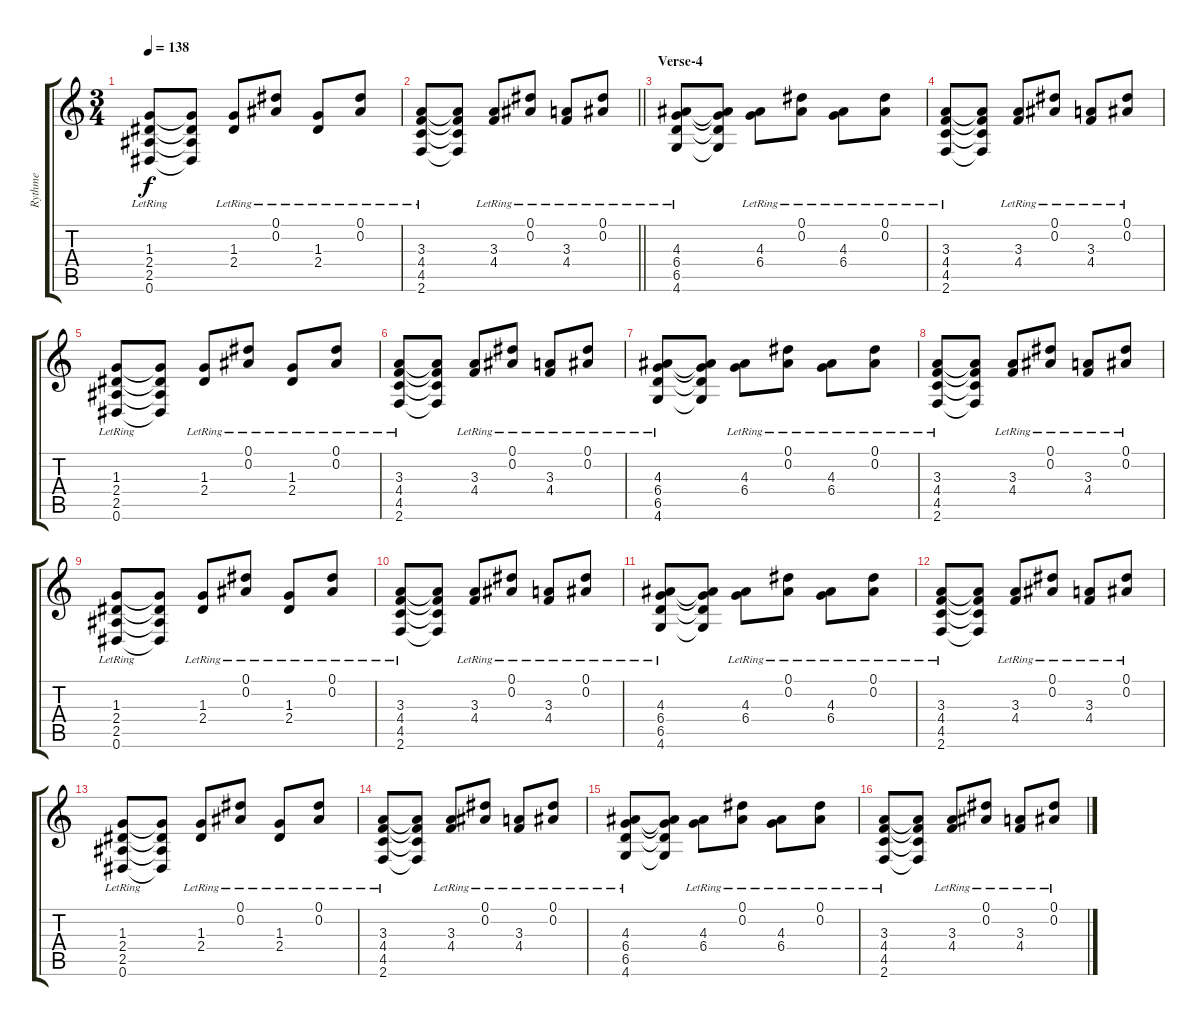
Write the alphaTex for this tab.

\track ("Rythme" "Rythme") {instrument electricguitarclean}
\staff {score tabs}
\tuning (Eb4 Bb3 Gb3 Db3 Ab2 Eb2) {hide}
\ts (3 4)
\tempo 138
\clef g2
\ks c
(1.3{lr} 2.4{lr} 2.5{lr} 0.6{lr}).8{dy f} (1.3{t} 2.4{t} 2.5{t} 0.6{t}).8 (1.3{lr} 2.4{lr}).8 (0.1{lr} 0.2{lr}).8 (1.3{lr} 2.4{lr}).8 (0.1{lr} 0.2{lr}).8 |
\barLineRight lightlight
(3.3{lr} 4.4{lr} 4.5{lr} 2.6{lr}).8 (3.3{t} 4.4{t} 4.5{t} 2.6{t}).8 (3.3{lr} 4.4{lr}).8 (0.1{lr} 0.2{lr}).8 (3.3{lr} 4.4{lr}).8 (0.1{lr} 0.2{lr}).8 |
\section ("" "Verse-4")
(4.3{lr} 6.4{lr} 6.5{lr} 4.6{lr}).8{volume 6 instrument electricguitarclean} (4.3{t} 6.4{t} 6.5{t} 4.6{t}).8 (4.3{lr} 6.4{lr}).8 (0.1{lr} 0.2{lr}).8 (4.3{lr} 6.4{lr}).8 (0.1{lr} 0.2{lr}).8 |
(3.3{lr} 4.4{lr} 4.5{lr} 2.6{lr}).8 (3.3{t} 4.4{t} 4.5{t} 2.6{t}).8 (3.3{lr} 4.4{lr}).8 (0.1{lr} 0.2{lr}).8 (3.3{lr} 4.4{lr}).8 (0.1{lr} 0.2{lr}).8 |
(1.3{lr} 2.4{lr} 2.5{lr} 0.6{lr}).8 (1.3{t} 2.4{t} 2.5{t} 0.6{t}).8 (1.3{lr} 2.4{lr}).8 (0.1{lr} 0.2{lr}).8 (1.3{lr} 2.4{lr}).8 (0.1{lr} 0.2{lr}).8 |
(3.3{lr} 4.4{lr} 4.5{lr} 2.6{lr}).8 (3.3{t} 4.4{t} 4.5{t} 2.6{t}).8 (3.3{lr} 4.4{lr}).8 (0.1{lr} 0.2{lr}).8 (3.3{lr} 4.4{lr}).8 (0.1{lr} 0.2{lr}).8 |
(4.3{lr} 6.4{lr} 6.5{lr} 4.6{lr}).8 (4.3{t} 6.4{t} 6.5{t} 4.6{t}).8 (4.3{lr} 6.4{lr}).8 (0.1{lr} 0.2{lr}).8 (4.3{lr} 6.4{lr}).8 (0.1{lr} 0.2{lr}).8 |
(3.3{lr} 4.4{lr} 4.5{lr} 2.6{lr}).8 (3.3{t} 4.4{t} 4.5{t} 2.6{t}).8 (3.3{lr} 4.4{lr}).8 (0.1{lr} 0.2{lr}).8 (3.3{lr} 4.4{lr}).8 (0.1{lr} 0.2{lr}).8 |
(1.3{lr} 2.4{lr} 2.5{lr} 0.6{lr}).8 (1.3{t} 2.4{t} 2.5{t} 0.6{t}).8 (1.3{lr} 2.4{lr}).8 (0.1{lr} 0.2{lr}).8 (1.3{lr} 2.4{lr}).8 (0.1{lr} 0.2{lr}).8 |
(3.3{lr} 4.4{lr} 4.5{lr} 2.6{lr}).8 (3.3{t} 4.4{t} 4.5{t} 2.6{t}).8 (3.3{lr} 4.4{lr}).8 (0.1{lr} 0.2{lr}).8 (3.3{lr} 4.4{lr}).8 (0.1{lr} 0.2{lr}).8 |
(4.3{lr} 6.4{lr} 6.5{lr} 4.6{lr}).8{volume 6 instrument electricguitarclean} (4.3{t} 6.4{t} 6.5{t} 4.6{t}).8 (4.3{lr} 6.4{lr}).8 (0.1{lr} 0.2{lr}).8 (4.3{lr} 6.4{lr}).8 (0.1{lr} 0.2{lr}).8 |
(3.3{lr} 4.4{lr} 4.5{lr} 2.6{lr}).8 (3.3{t} 4.4{t} 4.5{t} 2.6{t}).8 (3.3{lr} 4.4{lr}).8 (0.1{lr} 0.2{lr}).8 (3.3{lr} 4.4{lr}).8 (0.1{lr} 0.2{lr}).8 |
(1.3{lr} 2.4{lr} 2.5{lr} 0.6{lr}).8 (1.3{t} 2.4{t} 2.5{t} 0.6{t}).8 (1.3{lr} 2.4{lr}).8 (0.1{lr} 0.2{lr}).8 (1.3{lr} 2.4{lr}).8 (0.1{lr} 0.2{lr}).8 |
(3.3{lr} 4.4{lr} 4.5{lr} 2.6{lr}).8 (3.3{t} 4.4{t} 4.5{t} 2.6{t}).8 (3.3{lr} 4.4{lr}).8 (0.1{lr} 0.2{lr}).8 (3.3{lr} 4.4{lr}).8 (0.1{lr} 0.2{lr}).8 |
(4.3{lr} 6.4{lr} 6.5{lr} 4.6{lr}).8 (4.3{t} 6.4{t} 6.5{t} 4.6{t}).8 (4.3{lr} 6.4{lr}).8 (0.1{lr} 0.2{lr}).8 (4.3{lr} 6.4{lr}).8 (0.1{lr} 0.2{lr}).8 |
(3.3{lr} 4.4{lr} 4.5{lr} 2.6{lr}).8 (3.3{t} 4.4{t} 4.5{t} 2.6{t}).8 (3.3{lr} 4.4{lr}).8 (0.1{lr} 0.2{lr}).8 (3.3{lr} 4.4{lr}).8 (0.1{lr} 0.2{lr}).8
